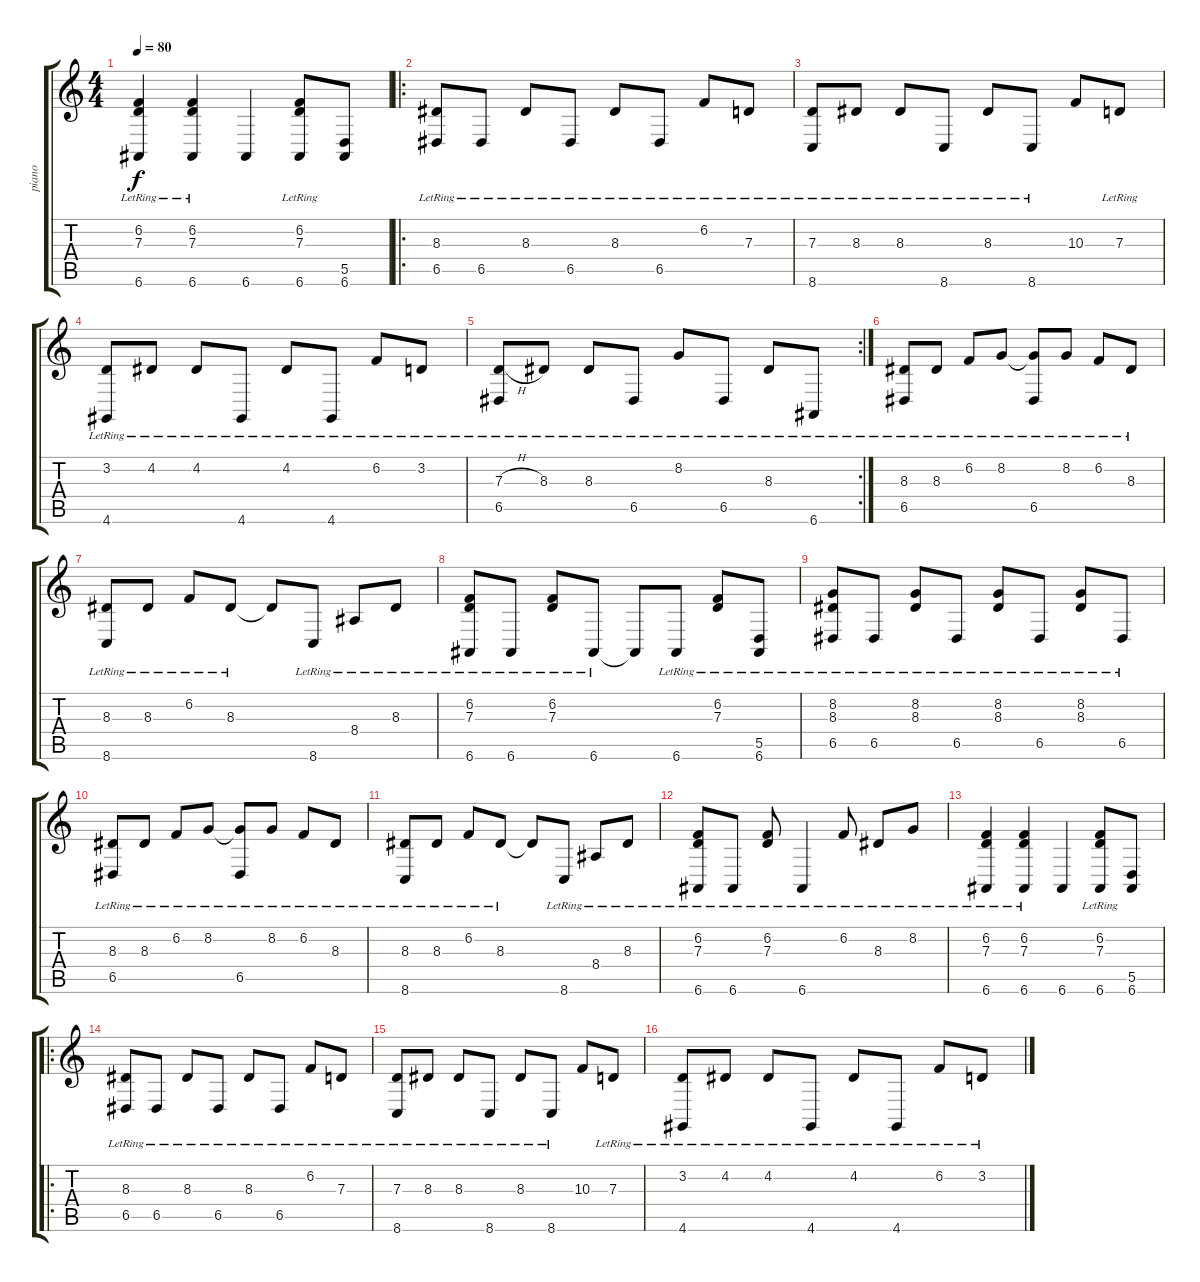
\track ("piano" "piano") {instrument brightacousticpiano}
\staff {score tabs}
\tuning (E4 B3 G3 D3 A2 E2) {hide}
\ts (4 4)
\tempo 80
\clef g2
\ks c
(6.2{lr} 7.3{lr} 6.6{lr}).4{dy f} (6.2{lr} 7.3{lr} 6.6).4 6.6.4 (6.2{lr} 7.3{lr} 6.6).8 (5.5 6.6).8 |
\ro
(8.3{lr} 6.5{lr}).8 6.5{lr}.8 8.3{lr}.8 6.5{lr}.8 8.3{lr}.8 6.5{lr}.8 6.2{lr}.8 7.3{lr}.8 |
(7.3{lr} 8.6{lr}).8 8.3{lr}.8 8.3{lr}.8 8.6{lr}.8 8.3{lr}.8 8.6{lr}.8 10.3.8 7.3{lr}.8 |
(3.2{lr} 4.6{lr}).8 4.2{lr}.8 4.2{lr}.8 4.6{lr}.8 4.2{lr}.8 4.6{lr}.8 6.2{lr}.8 3.2{lr}.8 |
\rc 2
(7.3{h} 6.5{lr}).8 8.3{lr}.8 8.3{lr}.8 6.5{lr}.8 8.2{lr}.8 6.5{lr}.8 8.3{lr}.8 6.6{lr}.8 |
(8.3{lr} 6.5{lr}).8 8.3{lr}.8 6.2{lr}.8 8.2{lr}.8 (8.2{t} 6.5{lr}).8 8.2{lr}.8 6.2{lr}.8 8.3{lr}.8 |
(8.3{lr} 8.6{lr}).8 8.3{lr}.8 6.2{lr}.8 8.3{lr}.8 8.3{t}.8 8.6{lr}.8 8.4{lr}.8 8.3{lr}.8 |
(6.2{lr} 7.3{lr} 6.6{lr}).8 6.6{lr}.8 (6.2{lr} 7.3{lr}).8 6.6{lr}.8 6.6{t}.8 6.6{lr}.8 (6.2{lr} 7.3{lr}).8 (5.5{lr} 6.6{lr}).8 |
(8.2{lr} 8.3{lr} 6.5{lr}).8 6.5{lr}.8 (8.2{lr} 8.3{lr}).8 6.5{lr}.8 (8.2{lr} 8.3{lr}).8 6.5{lr}.8 (8.2{lr} 8.3{lr}).8 6.5{lr}.8 |
(8.3{lr} 6.5{lr}).8 8.3{lr}.8 6.2{lr}.8 8.2{lr}.8 (8.2{t} 6.5{lr}).8 8.2{lr}.8 6.2{lr}.8 8.3{lr}.8 |
(8.3{lr} 8.6{lr}).8 8.3{lr}.8 6.2{lr}.8 8.3{lr}.8 8.3{t}.8 8.6{lr}.8 8.4{lr}.8 8.3{lr}.8 |
(6.2{lr} 7.3{lr} 6.6{lr}).8 6.6{lr}.8 (6.2{lr} 7.3{lr}).8 6.6{lr}.4 6.2{lr}.8 8.3{lr}.8 8.2{lr}.8 |
(6.2{lr} 7.3{lr} 6.6{lr}).4 (6.2{lr} 7.3{lr} 6.6).4 6.6.4 (6.2{lr} 7.3{lr} 6.6).8 (5.5 6.6).8 |
\ro
(8.3{lr} 6.5{lr}).8 6.5{lr}.8 8.3{lr}.8 6.5{lr}.8 8.3{lr}.8 6.5{lr}.8 6.2{lr}.8 7.3{lr}.8 |
(7.3{lr} 8.6{lr}).8 8.3{lr}.8 8.3{lr}.8 8.6{lr}.8 8.3{lr}.8 8.6{lr}.8 10.3.8 7.3{lr}.8 |
(3.2{lr} 4.6{lr}).8 4.2{lr}.8 4.2{lr}.8 4.6{lr}.8 4.2{lr}.8 4.6{lr}.8 6.2{lr}.8 3.2{lr}.8
